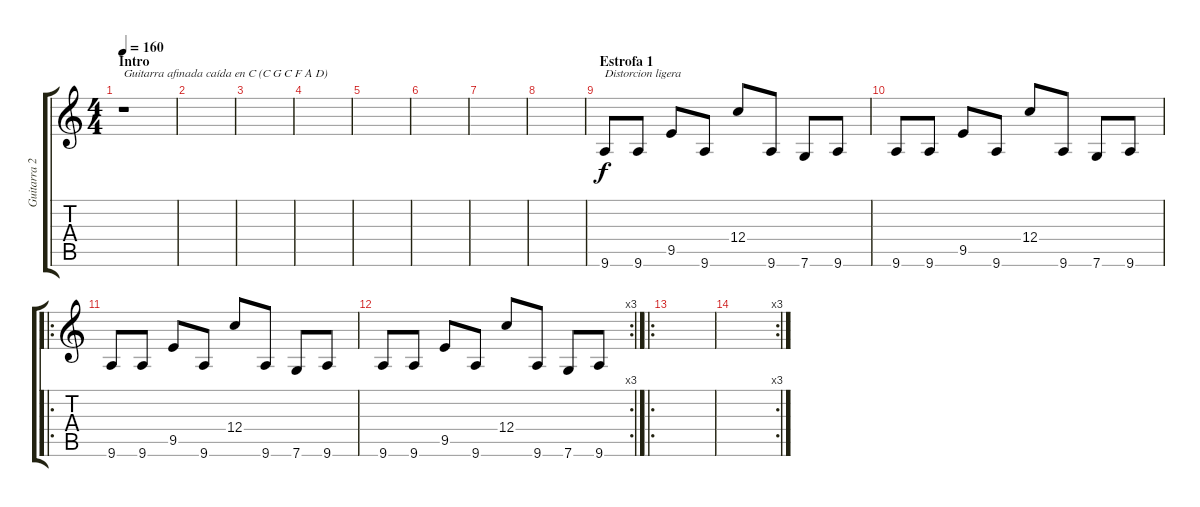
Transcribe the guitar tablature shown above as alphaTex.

\track ("Guitarra 2" "Guitarra 2") {instrument distortionguitar}
\staff {score tabs}
\tuning (D4 A3 F3 C3 G2 C2) {hide}
\ts (4 4)
\section ("" "Intro")
\tempo 160
\clef g2
\ks c
r.1{txt "Guitarra afinada caída en C (C G C F A D)" dy f instrument distortionguitar} |
|
|
|
|
|
|
|
\section ("" "Estrofa 1")
9.6.8{txt "Distorcion ligera" volume 9 instrument overdrivenguitar} 9.6.8 9.5.8 9.6.8 12.4.8 9.6.8 7.6.8 9.6.8 |
9.6.8 9.6.8 9.5.8 9.6.8 12.4.8 9.6.8 7.6.8 9.6.8 |
\ro
9.6.8 9.6.8 9.5.8 9.6.8 12.4.8 9.6.8 7.6.8 9.6.8 |
\rc 3
9.6.8 9.6.8 9.5.8 9.6.8 12.4.8 9.6.8 7.6.8 9.6.8 |
\ro
|
\rc 3
